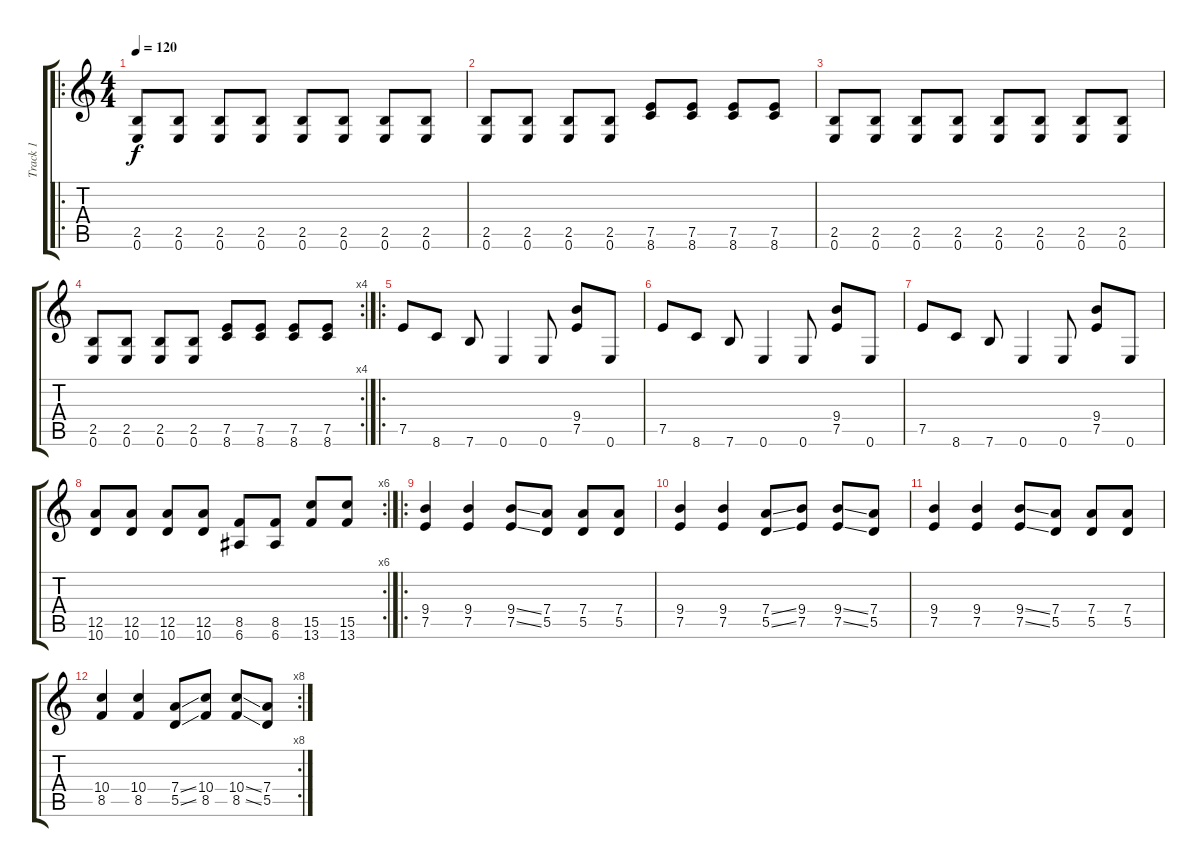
\track ("Track 1" "Track 1") {instrument distortionguitar}
\staff {score tabs}
\tuning (E4 B3 G3 D3 A2 E2) {hide}
\ro
\ts (4 4)
\tempo 120
\clef g2
\ks c
(2.5 0.6).8{dy f} (2.5 0.6).8 (2.5 0.6).8 (2.5 0.6).8 (2.5 0.6).8 (2.5 0.6).8 (2.5 0.6).8 (2.5 0.6).8 |
(2.5 0.6).8 (2.5 0.6).8 (2.5 0.6).8 (2.5 0.6).8 (7.5 8.6).8 (7.5 8.6).8 (7.5 8.6).8 (7.5 8.6).8 |
(2.5 0.6).8 (2.5 0.6).8 (2.5 0.6).8 (2.5 0.6).8 (2.5 0.6).8 (2.5 0.6).8 (2.5 0.6).8 (2.5 0.6).8 |
\rc 4
(2.5 0.6).8 (2.5 0.6).8 (2.5 0.6).8 (2.5 0.6).8 (7.5 8.6).8 (7.5 8.6).8 (7.5 8.6).8 (7.5 8.6).8 |
\ro
7.5.8 8.6.8 7.6.8 0.6.4 0.6.8 (9.4 7.5).8 0.6.8 |
7.5.8 8.6.8 7.6.8 0.6.4 0.6.8 (9.4 7.5).8 0.6.8 |
7.5.8 8.6.8 7.6.8 0.6.4 0.6.8 (9.4 7.5).8 0.6.8 |
\rc 6
(12.5 10.6).8 (12.5 10.6).8 (12.5 10.6).8 (12.5 10.6).8 (8.5 6.6).8 (8.5 6.6).8 (15.5 13.6).8 (15.5 13.6).8 |
\ro
(9.4 7.5).4 (9.4 7.5).4 (9.4{ss} 7.5{ss}).8 (7.4 5.5).8 (7.4 5.5).8 (7.4 5.5).8 |
(9.4 7.5).4 (9.4 7.5).4 (7.4{ss} 5.5{ss}).8 (9.4 7.5).8 (9.4{ss} 7.5{ss}).8 (7.4 5.5).8 |
(9.4 7.5).4 (9.4 7.5).4 (9.4{ss} 7.5{ss}).8 (7.4 5.5).8 (7.4 5.5).8 (7.4 5.5).8 |
\rc 8
(10.4 8.5).4 (10.4 8.5).4 (7.4{ss} 5.5{ss}).8 (10.4 8.5).8 (10.4{ss} 8.5{ss}).8 (7.4 5.5).8
